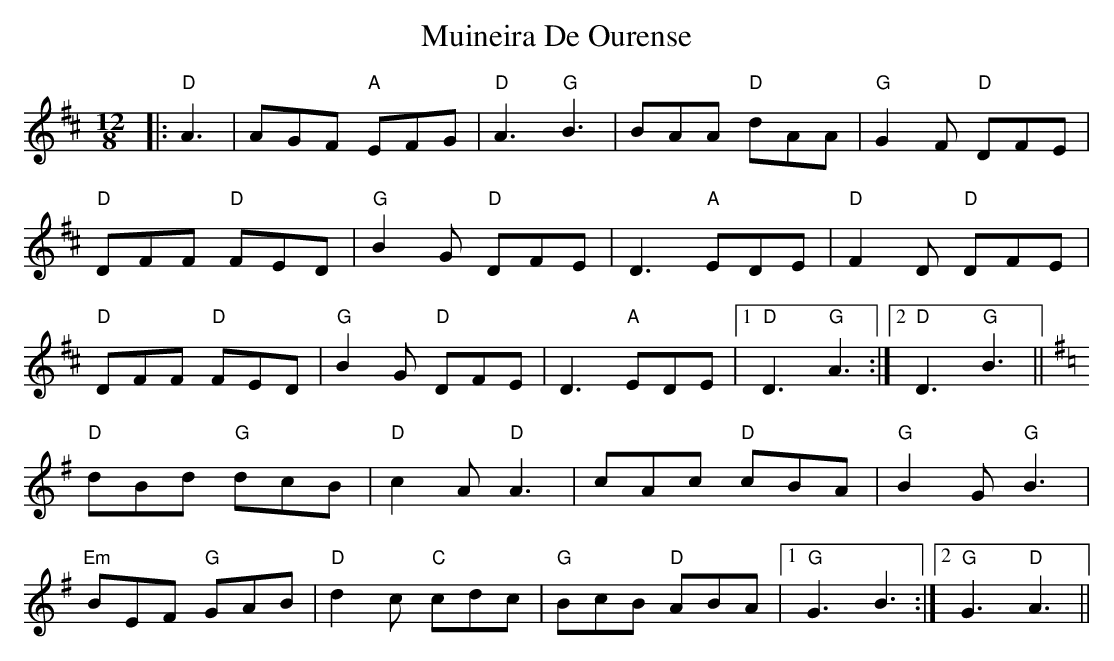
X:1
T: Muineira De Ourense
M: 12/8
L: 1/8
K: Dmaj
|:"D"A3|AGF "A"EFG|"D"A3"G"B3|BAA "D"dAA|"G"G2F "D"DFE|
"D"DFF "D" FED|"G"B2G "D"DFE|D3"A"EDE|"D"F2D "D"DFE|
"D"DFF "D"FED|"G"B2G "D"DFE|D3"A"EDE|1 "D"D3 "G"A3:|2 "D"D3 "G"B3||
K:Gmaj
"D"dBd "G"dcB|"D"c2A "D"A3|cAc "D"cBA|"G"B2G "G"B3|
"Em"BEF "G"GAB|"D"d2c "C"cdc|"G"BcB "D"ABA|1 "G"G3 B3:|2 "G"G3 "D"A3||
